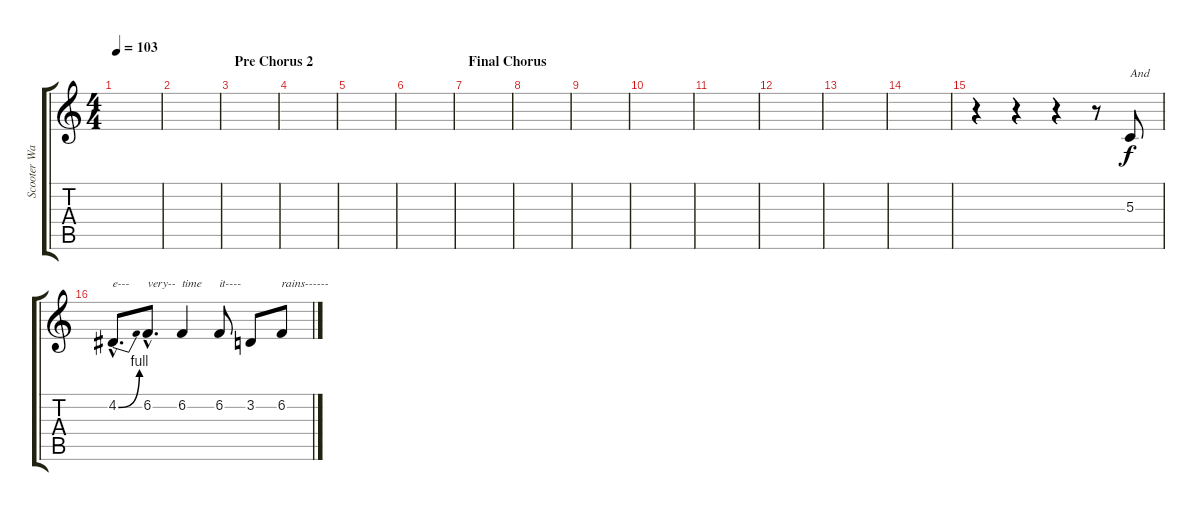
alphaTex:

\track ("Scooter Ward (Outro Lyrics)" "Scooter Wa") {instrument violin}
\staff {score tabs}
\tuning (E4 B3 G3 D3 A2 E2) {hide}
\ts (4 4)
\tempo 103
\clef g2
\ks c
|
|
\section ("" "Pre Chorus 2")
|
|
|
|
\section ("" "Final Chorus")
|
|
|
|
|
|
|
|
r.4 r.4 r.4 r.8 5.3.8{txt "And"} |
4.2{be (bend 0 0 60 4) hac}.8{d txt "e---"} 6.2{hac}.8{d txt "very--"} 6.2.4{txt "time"} 6.2.8{txt "it----"} 3.2.8 6.2.8{txt "rains------"}
